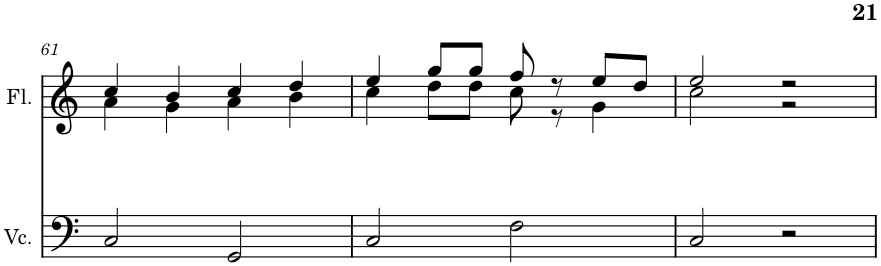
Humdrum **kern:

**kern	**kern
*part2	*part1
*staff2	*staff1
*I"Cello	*I"Flute
*	*I'Fl.
!!LO:PB:g=z
*clefF4	*clefG2
*k[]	*k[]
*M4/4	*M4/4
=61	=61
*	*^
2C/	4cc/	4a\
.	4b/	4g\
2GG/	4cc/	4a\
.	4dd/	4b\
=62	=62	=62
2C/	4ee/	4cc\
.	8gg/L	8dd\L
.	8gg/J	8dd\J
2F\	8ff/	8cc\
.	8r	8r
.	8ee/L	4g\
.	8dd/J	.
=63	=63	=63
2C/	2ee/	2cc\
2r	2r	2r
*	*v	*v
=	=
*-	*-
